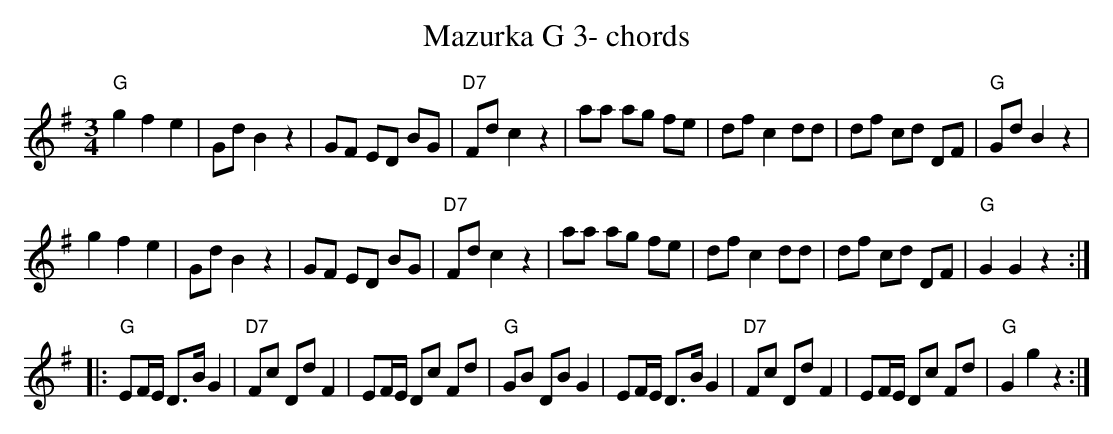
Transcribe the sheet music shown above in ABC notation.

X:1
T:Mazurka G 3- chords
M:3/4
L:1/8
K:Gmaj%%MIDI gchordon
"G"g2f2e2 | GdB2z2 | GF ED BG | "D7"Fdc2z2 | aa ag fe | df c2dd | df cd DF | "G"GdB2z2 |
g2f2e2 | GdB2z2 | GF ED BG | "D7"Fdc2z2 | aa ag fe | df c2dd | df cd DF | "G"G2G2z2 ::
"G"EF/2E/2 D>BG2 | "D7"Fc Dd F2 | EF/2E/2 Dc Fd | "G"GB DB G2 | EF/2E/2 D>BG2 | "D7"Fc Dd F2 | EF/2E/2 Dc Fd | "G"G2g2z2 :|
